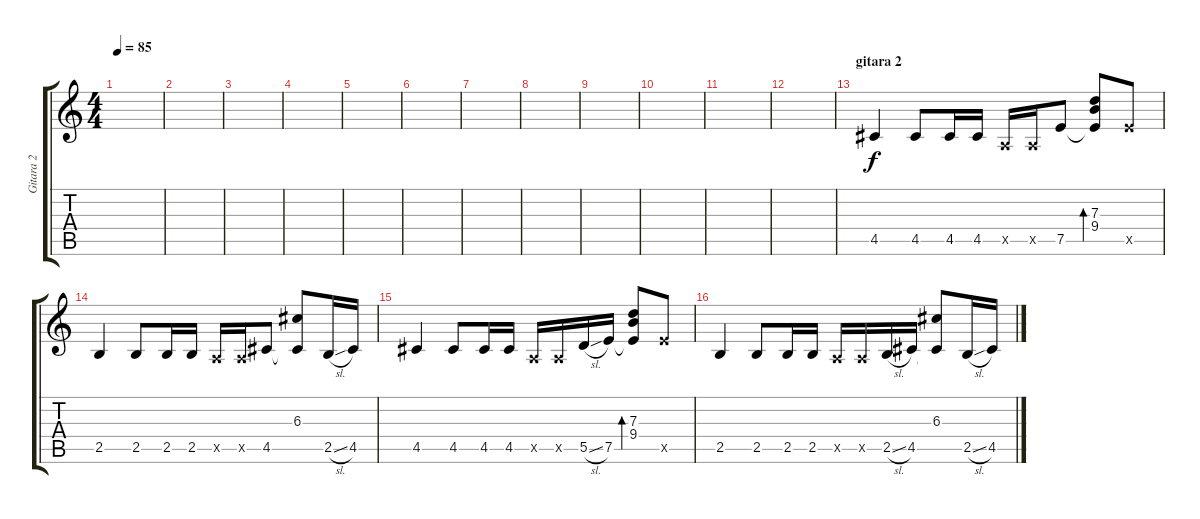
\track ("Gitara 2" "Gitara 2") {instrument electricguitarmuted}
\staff {score tabs}
\tuning (E4 B3 G3 D3 A2 E2) {hide}
\ts (4 4)
\tempo 85
\clef g2
\ks c
|
|
|
|
|
|
|
|
|
|
|
|
\section ("" "gitara 2")
4.5.4 4.5.8 4.5.16 4.5.16 0.5{x}.16 0.5{x}.16 7.5.8 (7.3 9.4 7.5{t}).8{bd 60} 7.5{x}.8 |
2.5.4 2.5.8 2.5.16 2.5.16 0.5{x}.16 0.5{x}.16 4.5.8 (6.3 4.5{t}).8 2.5{sl}.16 4.5.16 |
4.5.4 4.5.8 4.5.16 4.5.16 0.5{x}.16 0.5{x}.16 5.5{sl}.16 7.5.16 (7.3 9.4 7.5{t}).8{bd 60} 7.5{x}.8 |
2.5.4 2.5.8 2.5.16 2.5.16 0.5{x}.16 0.5{x}.16 2.5{sl}.16 4.5.16 (6.3 4.5{t}).8 2.5{sl}.16 4.5.16
